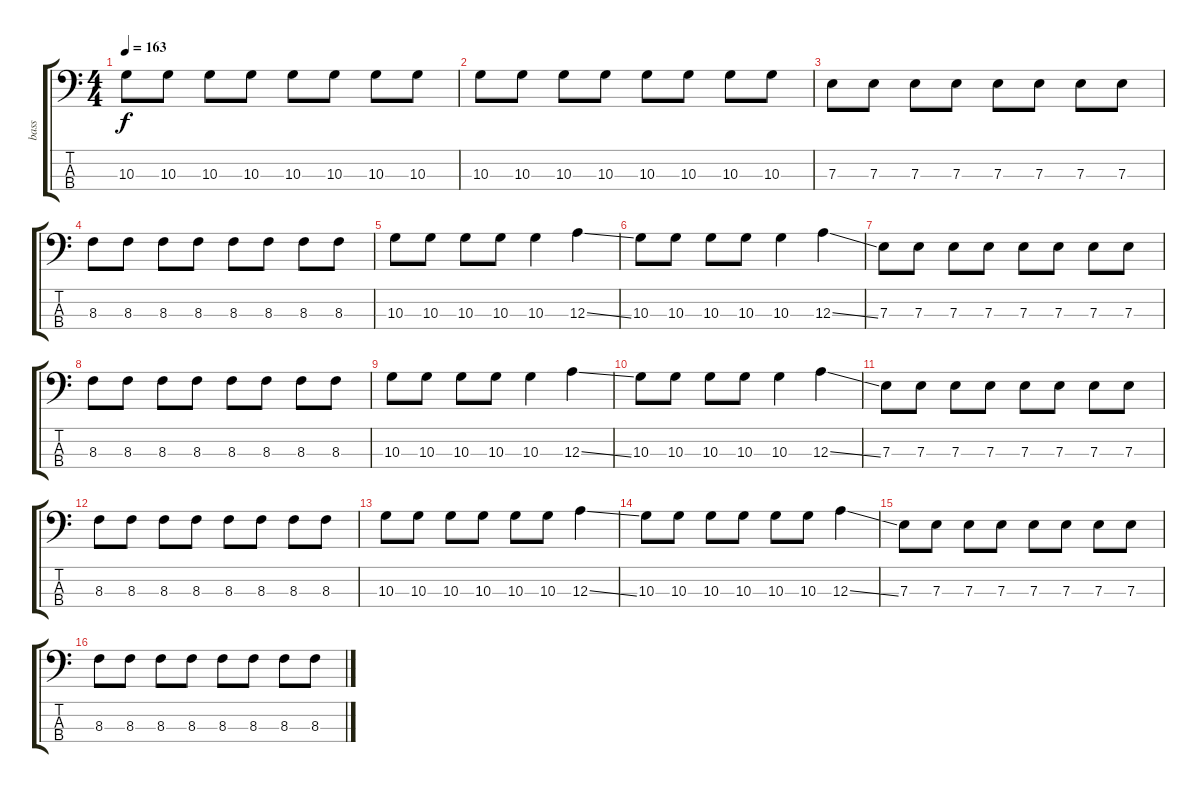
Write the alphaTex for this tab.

\track ("bass" "bass") {instrument electricbassfinger}
\staff {score tabs}
\tuning (G2 D2 A1 E1) {hide}
\ts (4 4)
\tempo 163
\clef f4
\ks c
10.3.8{dy f} 10.3.8 10.3.8 10.3.8 10.3.8 10.3.8 10.3.8 10.3.8 |
10.3.8 10.3.8 10.3.8 10.3.8 10.3.8 10.3.8 10.3.8 10.3.8 |
7.3.8 7.3.8 7.3.8 7.3.8 7.3.8 7.3.8 7.3.8 7.3.8 |
8.3.8 8.3.8 8.3.8 8.3.8 8.3.8 8.3.8 8.3.8 8.3.8 |
10.3.8 10.3.8 10.3.8 10.3.8 10.3.4 12.3{ss}.4 |
10.3.8 10.3.8 10.3.8 10.3.8 10.3.4 12.3{ss}.4 |
7.3.8 7.3.8 7.3.8 7.3.8 7.3.8 7.3.8 7.3.8 7.3.8 |
8.3.8 8.3.8 8.3.8 8.3.8 8.3.8 8.3.8 8.3.8 8.3.8 |
10.3.8 10.3.8 10.3.8 10.3.8 10.3.4 12.3{ss}.4 |
10.3.8 10.3.8 10.3.8 10.3.8 10.3.4 12.3{ss}.4 |
7.3.8 7.3.8 7.3.8 7.3.8 7.3.8 7.3.8 7.3.8 7.3.8 |
8.3.8 8.3.8 8.3.8 8.3.8 8.3.8 8.3.8 8.3.8 8.3.8 |
10.3.8 10.3.8 10.3.8 10.3.8 10.3.8 10.3.8 12.3{ss}.4 |
10.3.8 10.3.8 10.3.8 10.3.8 10.3.8 10.3.8 12.3{ss}.4 |
7.3.8 7.3.8 7.3.8 7.3.8 7.3.8 7.3.8 7.3.8 7.3.8 |
8.3.8 8.3.8 8.3.8 8.3.8 8.3.8 8.3.8 8.3.8 8.3.8
